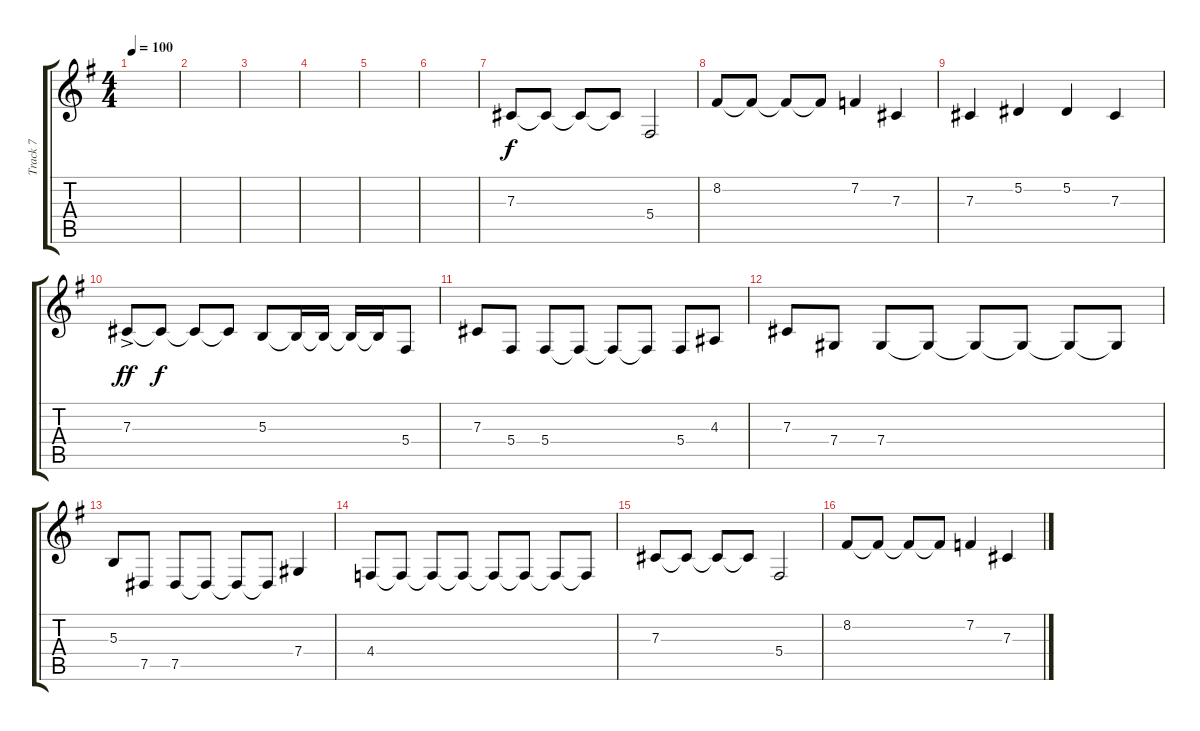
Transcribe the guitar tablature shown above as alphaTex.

\track ("Track 7" "Track 7") {instrument tuba}
\staff {score tabs}
\tuning (Eb4 Bb3 Gb3 Db3 Ab2 Eb2) {hide}
\ts (4 4)
\tempo 100
\clef g2
\ks g
|
|
|
|
|
|
7.3.8 7.3{t}.8{volume 6} 7.3{t}.8 7.3{t}.8 5.4.2{volume 7} |
8.2.8{volume 11} 8.2{t}.8{volume 7} 8.2{t}.8 8.2{t}.8 7.2.4{volume 11} 7.3.4 |
7.3.4 5.2.4 5.2.4 7.3.4 |
7.3{ac}.8{dy ff volume 8} 7.3{t}.8{dy f} 7.3{t}.8 7.3{t}.8 5.3.8{volume 11} 5.3{t}.16{volume 8} 5.3{t}.16 5.3{t}.16 5.3{t}.16 5.4.8{volume 11} |
7.3.8 5.4.8 5.4.8{volume 7} 5.4{t}.8 5.4{t}.8 5.4{t}.8 5.4.8{volume 11} 4.3.8 |
7.3.8 7.4.8 7.4.8{volume 7} 7.4{t}.8 7.4{t}.8 7.4{t}.8 7.4{t}.8 7.4{t}.8 |
5.3.8{volume 11} 7.5.8 7.5.8{volume 8} 7.5{t}.8 7.5{t}.8 7.5{t}.8 7.4.4{volume 11} |
4.4.8{volume 5} 4.4{t}.8 4.4{t}.8 4.4{t}.8 4.4{t}.8 4.4{t}.8 4.4{t}.8 4.4{t}.8 |
7.3.8{volume 12} 7.3{t}.8{volume 6} 7.3{t}.8 7.3{t}.8 5.4.2{volume 7} |
8.2.8{volume 11} 8.2{t}.8{volume 7} 8.2{t}.8 8.2{t}.8 7.2.4{volume 11} 7.3.4
